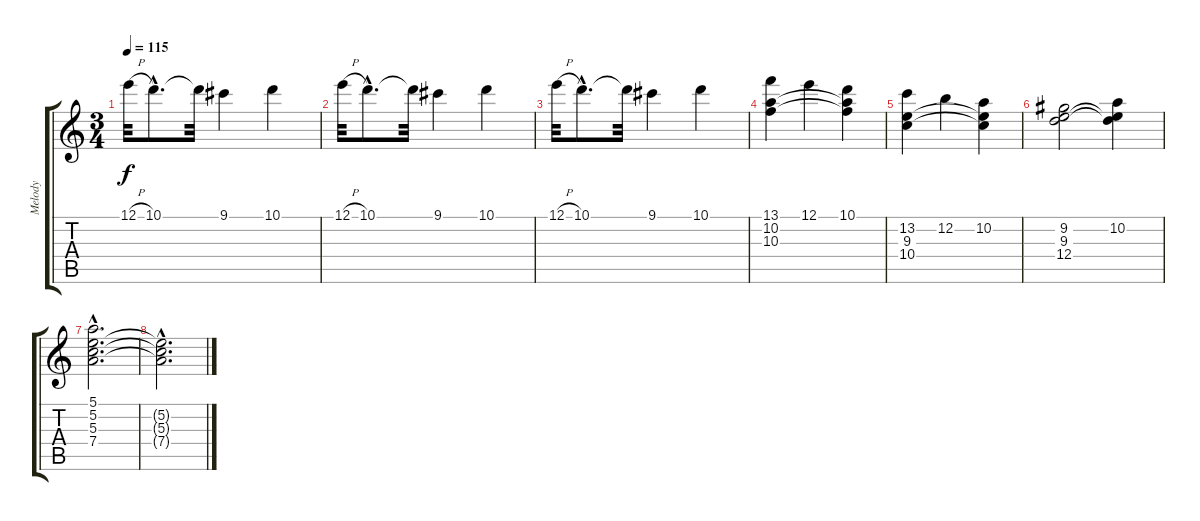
\track ("Melody" "Melody") {instrument acousticguitarnylon}
\staff {score tabs}
\tuning (E4 B3 G3 D3 A2 E2) {hide}
\ts (3 4)
\tempo 115
\clef g2
\ks c
12.1{h}.32{dy f} 10.1{hac}.8{d} 10.1{t}.32 9.1.4 10.1.4 |
12.1{h}.32 10.1{hac}.8{d} 10.1{t}.32 9.1.4 10.1.4 |
12.1{h}.32 10.1{hac}.8{d} 10.1{t}.32 9.1.4 10.1.4 |
(13.1 10.2 10.3).4 12.1.4 (10.1 10.2{t} 10.3{t}).4 |
(13.2 9.3 10.4).4 12.2.4 (10.2 9.3{t} 10.4{t}).4 |
(9.2 9.3 12.4).2 (10.2 9.3{t} 12.4{t}).4 |
(5.1{hac} 5.2{hac} 5.3{hac} 7.4{hac}).2{d} |
(5.2{hac t} 5.3{hac t} 7.4{hac t}).2{d}
